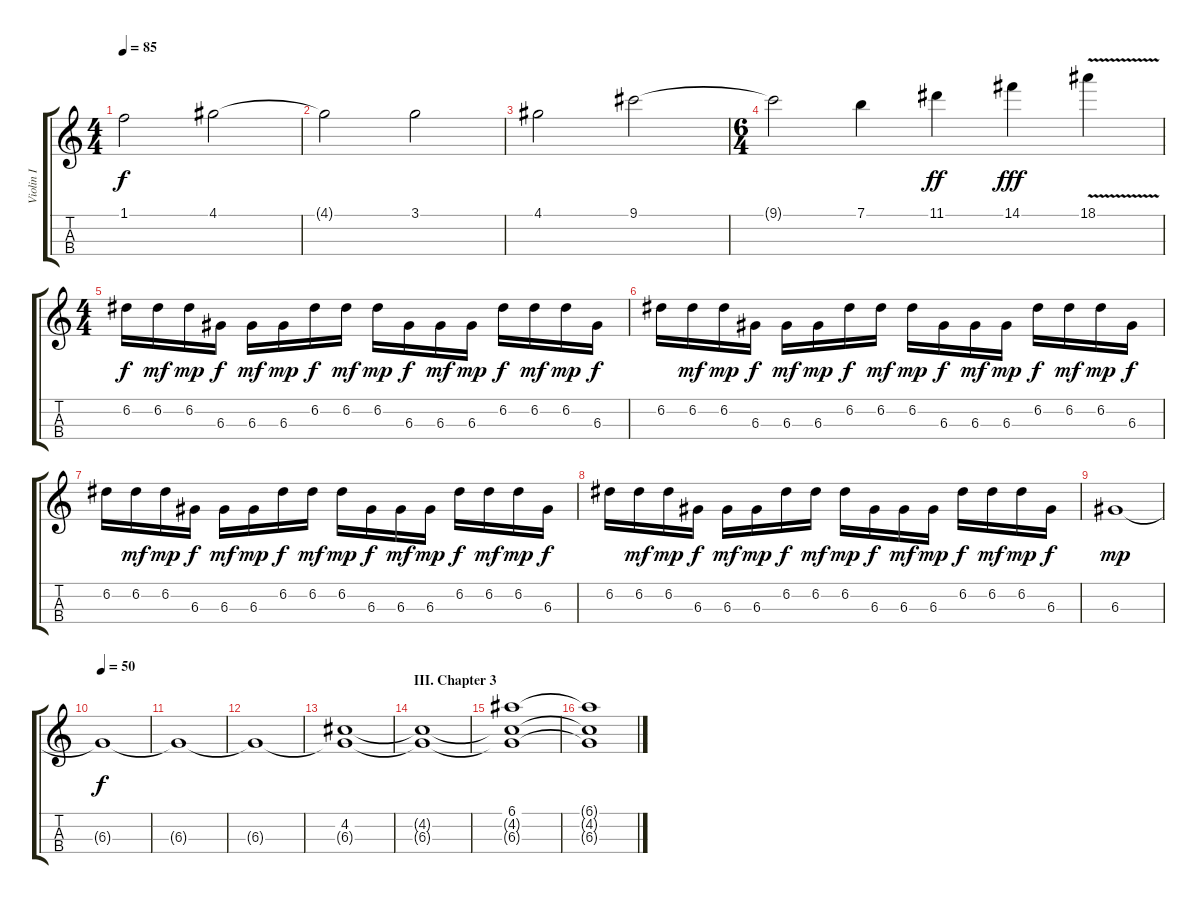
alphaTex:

\track ("Violin I" "Violin I") {instrument violin}
\staff {score tabs}
\tuning (E5 A4 D4 G3) {hide}
\ts (4 4)
\tempo 85
\clef g2
\ks c
1.1.2{dy f} 4.1.2 |
4.1{t}.2 3.1.2 |
4.1.2 9.1.2 |
\ts (6 4)
9.1{t}.2 7.1.4 11.1.4{dy ff} 14.1.4{dy fff} 18.1{v}.4 |
\ts (4 4)
6.2.16{dy f} 6.2.16{dy mf} 6.2.16{dy mp} 6.3.16{dy f} 6.3.16{dy mf} 6.3.16{dy mp} 6.2.16{dy f} 6.2.16{dy mf} 6.2.16{dy mp} 6.3.16{dy f} 6.3.16{dy mf} 6.3.16{dy mp} 6.2.16{dy f} 6.2.16{dy mf} 6.2.16{dy mp} 6.3.16{dy f} |
6.2.16 6.2.16{dy mf} 6.2.16{dy mp} 6.3.16{dy f} 6.3.16{dy mf} 6.3.16{dy mp} 6.2.16{dy f} 6.2.16{dy mf} 6.2.16{dy mp} 6.3.16{dy f} 6.3.16{dy mf} 6.3.16{dy mp} 6.2.16{dy f} 6.2.16{dy mf} 6.2.16{dy mp} 6.3.16{dy f} |
6.2.16 6.2.16{dy mf} 6.2.16{dy mp} 6.3.16{dy f} 6.3.16{dy mf} 6.3.16{dy mp} 6.2.16{dy f} 6.2.16{dy mf} 6.2.16{dy mp} 6.3.16{dy f} 6.3.16{dy mf} 6.3.16{dy mp} 6.2.16{dy f} 6.2.16{dy mf} 6.2.16{dy mp} 6.3.16{dy f} |
6.2.16 6.2.16{dy mf} 6.2.16{dy mp} 6.3.16{dy f} 6.3.16{dy mf} 6.3.16{dy mp} 6.2.16{dy f} 6.2.16{dy mf} 6.2.16{dy mp} 6.3.16{dy f} 6.3.16{dy mf} 6.3.16{dy mp} 6.2.16{dy f} 6.2.16{dy mf} 6.2.16{dy mp} 6.3.16{dy f} |
6.3.1{dy mp} |
\tempo 50
6.3{t}.1{dy f} |
6.3{t}.1 |
6.3{t}.1 |
(4.2 6.3{t}).1 |
\section ("" "III. Chapter 3")
(4.2{t} 6.3{t}).1 |
(6.1 4.2{t} 6.3{t}).1 |
(6.1{t} 4.2{t} 6.3{t}).1
